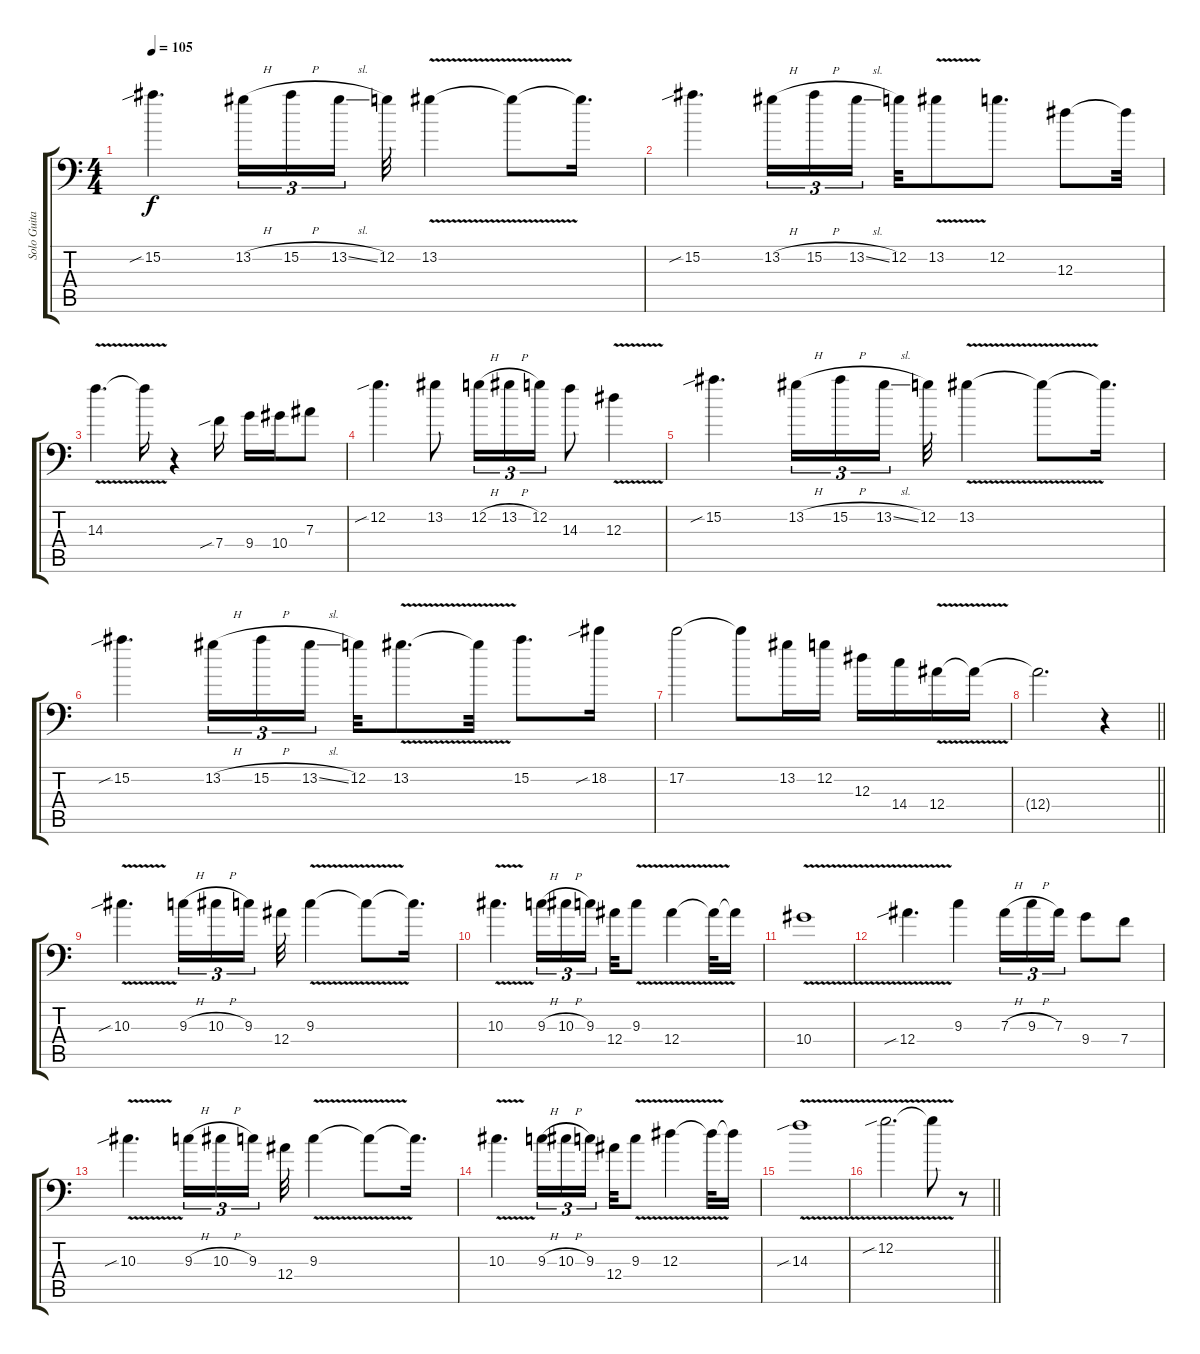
\track ("Solo Guitar" "Solo Guita") {instrument distortionguitar}
\staff {score tabs}
\tuning (C4 G3 Eb3 Bb2 F2 Bb1) {hide}
\ts (4 4)
\tempo 105
\clef f4
\ks c
15.2{sib}.4{d dy f} 13.2{h}.16{tu (3 2)} 15.2{h}.16{tu (3 2)} 13.2{sl}.16{tu (3 2)} 12.2.32 13.2{v}.4 13.2{t}.8 13.2{t}.16{d} |
15.2{sib}.4{d} 13.2{h}.16{tu (3 2)} 15.2{h}.16{tu (3 2)} 13.2{sl}.16{tu (3 2)} 12.2.32 13.2{v}.8 12.2.8{d} 12.3.8 12.3{t}.32 |
14.3{v}.4{d} 14.3{t}.16 r.4 7.4{sib}.16 9.4.16 10.4.16 7.3.8 |
12.2{sib}.4{d} 13.2.8 12.2{h}.16{tu (3 2)} 13.2{h}.16{tu (3 2)} 12.2.16{tu (3 2)} 14.3.8 12.3{v}.4 |
15.2{sib}.4{d} 13.2{h}.16{tu (3 2)} 15.2{h}.16{tu (3 2)} 13.2{sl}.16{tu (3 2)} 12.2.32 13.2{v}.4 13.2{t}.8 13.2{t}.16{d} |
15.2{sib}.4{d} 13.2{h}.16{tu (3 2)} 15.2{h}.16{tu (3 2)} 13.2{sl}.16{tu (3 2)} 12.2.32 13.2{v}.8{d} 13.2{t}.32 15.2.8{d} 18.2{sib}.16 |
17.2.2 17.2{t}.8 13.2.16 12.2.16 12.3.16 14.4.16 12.4{v}.16 12.4{t}.16 |
\barLineRight lightlight
12.4{t}.2{d} r.4{volume 13} |
10.3{v sib}.4{d} 9.3{h}.16{tu (3 2)} 10.3{h}.16{tu (3 2)} 9.3.16{tu (3 2)} 12.4.32 9.3{v}.4 9.3{t}.8 9.3{t}.16{d} |
10.3{v}.4{d} 9.3{h}.16{tu (3 2)} 10.3{h}.16{tu (3 2)} 9.3.16{tu (3 2)} 12.4.32 9.3{v}.8 12.4{v}.4 12.4{t}.32 12.4{t}.16 |
10.4{v}.1 |
12.4{v sib}.4{d} 9.3.4 7.3{h}.16{tu (3 2)} 9.3{h}.16{tu (3 2)} 7.3.16{tu (3 2)} 9.4.8 7.4.8 |
10.3{v sib}.4{d} 9.3{h}.16{tu (3 2)} 10.3{h}.16{tu (3 2)} 9.3.16{tu (3 2)} 12.4.32 9.3{v}.4 9.3{t}.8 9.3{t}.16{d} |
10.3{v}.4{d} 9.3{h}.16{tu (3 2)} 10.3{h}.16{tu (3 2)} 9.3.16{tu (3 2)} 12.4.32 9.3{v}.8 12.3{v}.4 12.3{t}.32 12.3{t}.16 |
14.3{v sib}.1 |
\barLineRight lightlight
12.2{v sib}.2{d} 12.2{t}.8 r.8{volume 16 instrument distortionguitar}
